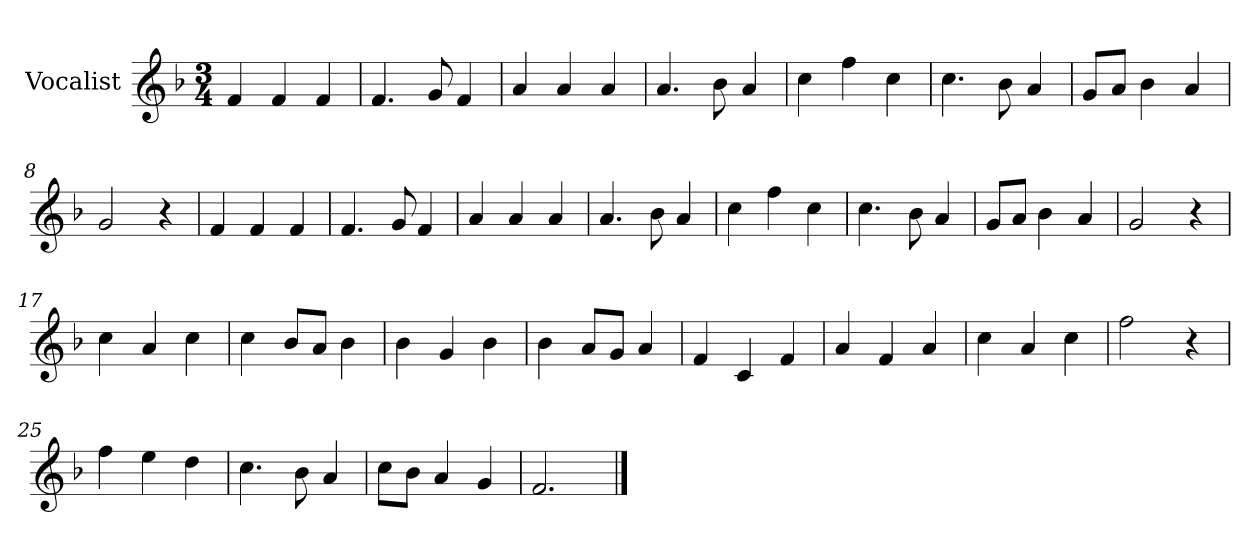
**kern
*part1
*staff1
*I"Vocalist
*k[b-]
*F:
*M3/4
=1
4f
4f
4f
=2
4.f
8g
4f
=3
4a
4a
4a
=4
4.a
8b-
4a
=5
4cc
4ff
4cc
=6
4.cc
8b-
4a
=7
8gL
8aJ
4b-
4a
=8
2g
4r
=9
4f
4f
4f
=10
4.f
8g
4f
=11
4a
4a
4a
=12
4.a
8b-
4a
=13
4cc
4ff
4cc
=14
4.cc
8b-
4a
=15
8gL
8aJ
4b-
4a
=16
2g
4r
=17
4cc
4a
4cc
=18
4cc
8b-L
8aJ
4b-
=19
4b-
4g
4b-
=20
4b-
8aL
8gJ
4a
=21
4f
4c
4f
=22
4a
4f
4a
=23
4cc
4a
4cc
=24
2ff
4r
=25
4ff
4ee
4dd
=26
4.cc
8b-
4a
=27
8ccL
8b-J
4a
4g
=28
2.f
==
*-
